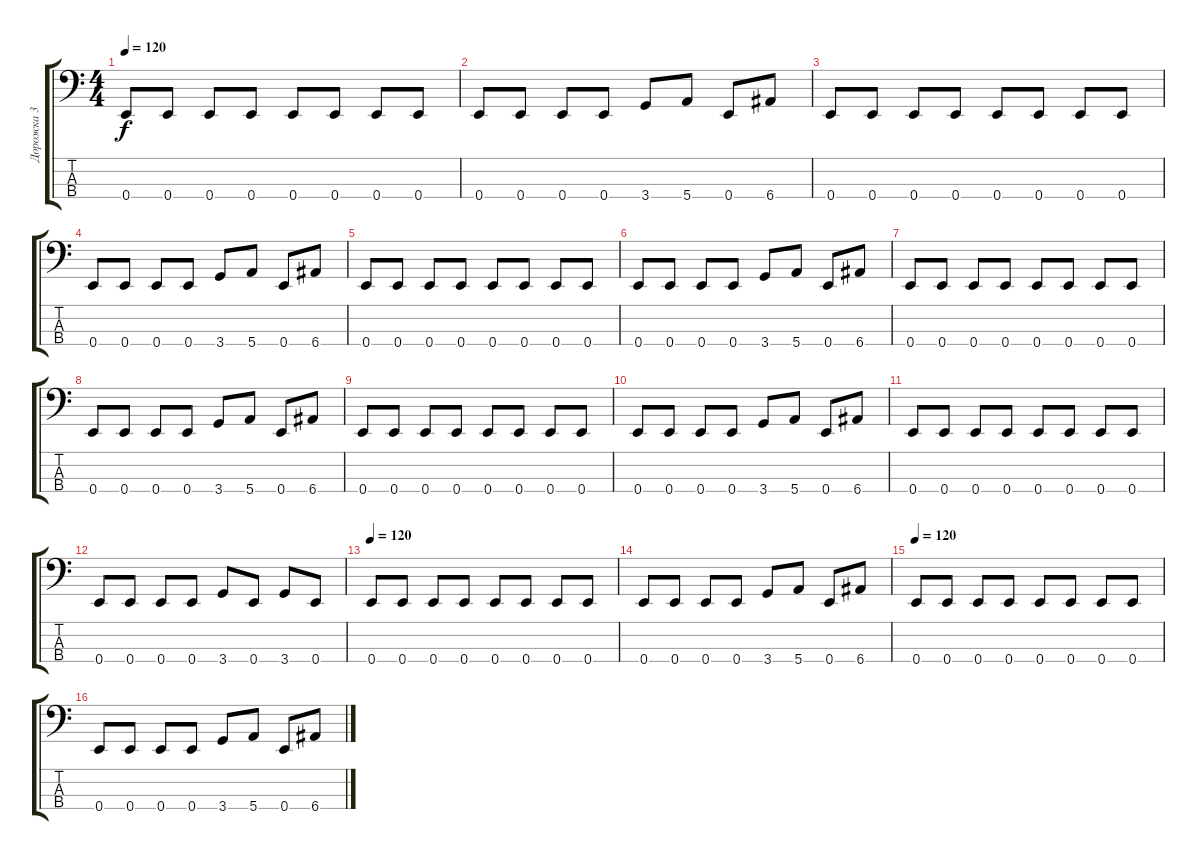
\track ("Дорожка 3" "Дорожка 3") {instrument electricbassfinger}
\staff {score tabs}
\tuning (G2 D2 A1 E1) {hide}
\ts (4 4)
\tempo 120
\clef f4
\ks c
0.4.8{dy f} 0.4.8 0.4.8 0.4.8 0.4.8 0.4.8 0.4.8 0.4.8 |
0.4.8 0.4.8 0.4.8 0.4.8 3.4.8 5.4.8 0.4.8 6.4.8 |
0.4.8 0.4.8 0.4.8 0.4.8 0.4.8 0.4.8 0.4.8 0.4.8 |
0.4.8 0.4.8 0.4.8 0.4.8 3.4.8 5.4.8 0.4.8 6.4.8 |
0.4.8 0.4.8 0.4.8 0.4.8 0.4.8 0.4.8 0.4.8 0.4.8 |
0.4.8 0.4.8 0.4.8 0.4.8 3.4.8 5.4.8 0.4.8 6.4.8 |
0.4.8 0.4.8 0.4.8 0.4.8 0.4.8 0.4.8 0.4.8 0.4.8 |
0.4.8 0.4.8 0.4.8 0.4.8 3.4.8 5.4.8 0.4.8 6.4.8 |
0.4.8 0.4.8 0.4.8 0.4.8 0.4.8 0.4.8 0.4.8 0.4.8 |
0.4.8 0.4.8 0.4.8 0.4.8 3.4.8 5.4.8 0.4.8 6.4.8 |
0.4.8 0.4.8 0.4.8 0.4.8 0.4.8 0.4.8 0.4.8 0.4.8 |
0.4.8 0.4.8 0.4.8 0.4.8 3.4.8 0.4.8 3.4.8 0.4.8 |
\tempo 120
0.4.8 0.4.8 0.4.8 0.4.8 0.4.8 0.4.8 0.4.8 0.4.8 |
0.4.8 0.4.8 0.4.8 0.4.8 3.4.8 5.4.8 0.4.8 6.4.8 |
\tempo 120
0.4.8 0.4.8 0.4.8 0.4.8 0.4.8 0.4.8 0.4.8 0.4.8 |
0.4.8 0.4.8 0.4.8 0.4.8 3.4.8 5.4.8 0.4.8 6.4.8
